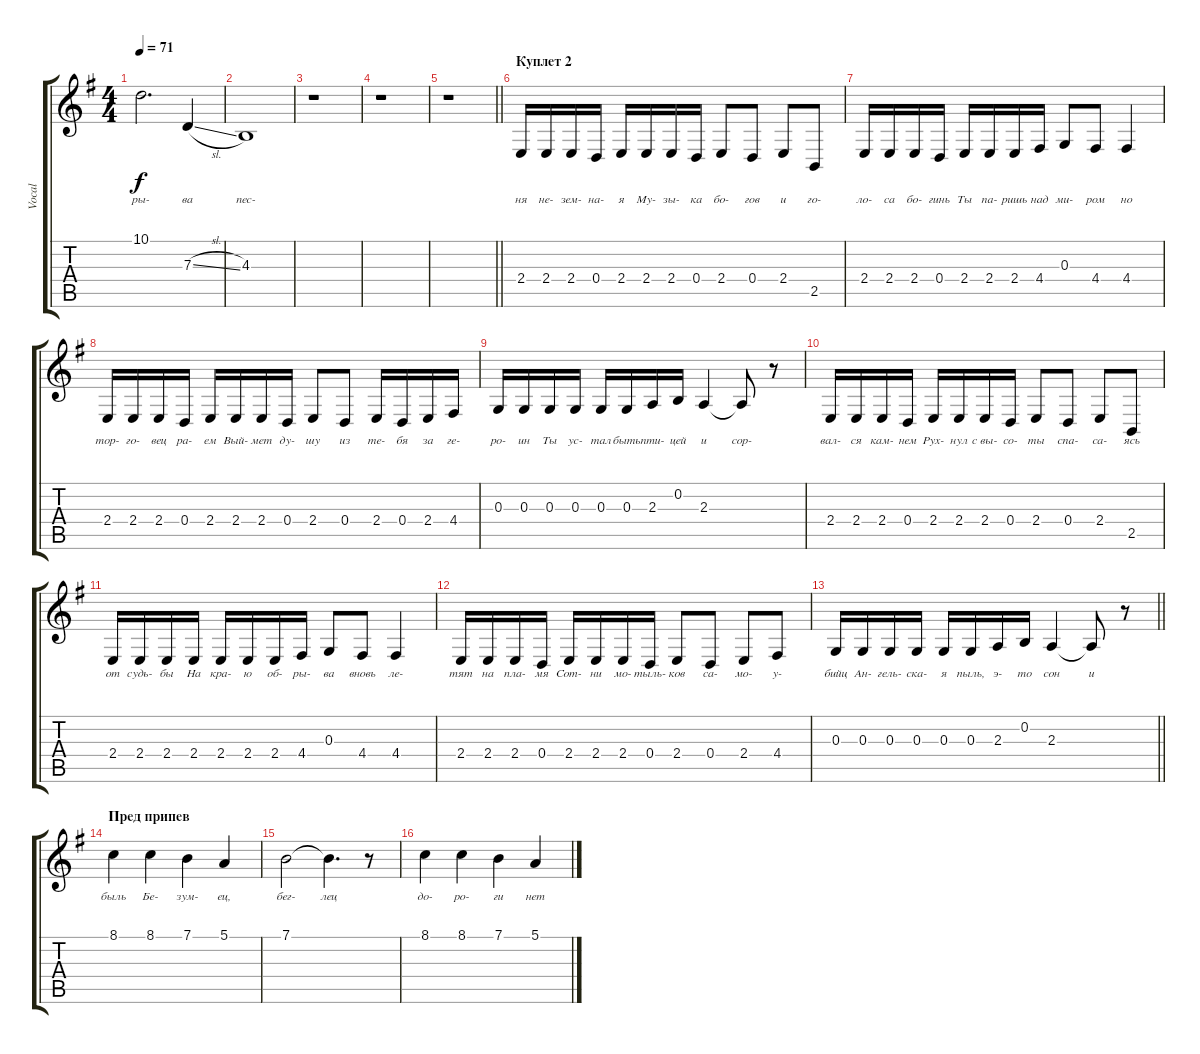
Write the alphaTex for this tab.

\track ("Vocal" "Vocal") {instrument choiraahs}
\staff {score tabs}
\tuning (E4 B3 G3 D3 A2 E2) {hide}
\ts (4 4)
\tempo 71
\clef g2
\ks eminor
10.1{t}.2{d lyrics (0 "pы-") lyrics (1 "") lyrics (2 "") lyrics (3 "") lyrics (4 "") dy f} 7.3{sl}.4{lyrics (0 "ва") lyrics (1 "") lyrics (2 "") lyrics (3 "") lyrics (4 "")} |
4.3.1{lyrics (0 "пес-") lyrics (1 "") lyrics (2 "") lyrics (3 "") lyrics (4 "")} |
r.1 |
r.1 |
\barLineRight lightlight
r.1 |
\section ("" "Куплет 2")
2.4.16{lyrics (0 "ня") lyrics (1 "") lyrics (2 "") lyrics (3 "") lyrics (4 "")} 2.4.16{lyrics (0 "не-") lyrics (1 "") lyrics (2 "") lyrics (3 "") lyrics (4 "")} 2.4.16{lyrics (0 "зем-") lyrics (1 "") lyrics (2 "") lyrics (3 "") lyrics (4 "")} 0.4.16{lyrics (0 "на-") lyrics (1 "") lyrics (2 "") lyrics (3 "") lyrics (4 "")} 2.4.16{lyrics (0 "я") lyrics (1 "") lyrics (2 "") lyrics (3 "") lyrics (4 "")} 2.4.16{lyrics (0 "Мy-") lyrics (1 "") lyrics (2 "") lyrics (3 "") lyrics (4 "")} 2.4.16{lyrics (0 "зы-") lyrics (1 "") lyrics (2 "") lyrics (3 "") lyrics (4 "")} 0.4.16{lyrics (0 "ка") lyrics (1 "") lyrics (2 "") lyrics (3 "") lyrics (4 "")} 2.4.8{lyrics (0 "бо-") lyrics (1 "") lyrics (2 "") lyrics (3 "") lyrics (4 "")} 0.4.8{lyrics (0 "гов") lyrics (1 "") lyrics (2 "") lyrics (3 "") lyrics (4 "")} 2.4.8{lyrics (0 "и") lyrics (1 "") lyrics (2 "") lyrics (3 "") lyrics (4 "")} 2.5.8{lyrics (0 "го-") lyrics (1 "") lyrics (2 "") lyrics (3 "") lyrics (4 "")} |
2.4.16{lyrics (0 "ло-") lyrics (1 "") lyrics (2 "") lyrics (3 "") lyrics (4 "")} 2.4.16{lyrics (0 "са") lyrics (1 "") lyrics (2 "") lyrics (3 "") lyrics (4 "")} 2.4.16{lyrics (0 "бо-") lyrics (1 "") lyrics (2 "") lyrics (3 "") lyrics (4 "")} 0.4.16{lyrics (0 "гинь") lyrics (1 "") lyrics (2 "") lyrics (3 "") lyrics (4 "")} 2.4.16{lyrics (0 "Ты") lyrics (1 "") lyrics (2 "") lyrics (3 "") lyrics (4 "")} 2.4.16{lyrics (0 "па-") lyrics (1 "") lyrics (2 "") lyrics (3 "") lyrics (4 "")} 2.4.16{lyrics (0 "pишь") lyrics (1 "") lyrics (2 "") lyrics (3 "") lyrics (4 "")} 4.4.16{lyrics (0 "над") lyrics (1 "") lyrics (2 "") lyrics (3 "") lyrics (4 "")} 0.3.8{lyrics (0 "ми-") lyrics (1 "") lyrics (2 "") lyrics (3 "") lyrics (4 "")} 4.4.8{lyrics (0 "pом") lyrics (1 "") lyrics (2 "") lyrics (3 "") lyrics (4 "")} 4.4.4{lyrics (0 "но") lyrics (1 "") lyrics (2 "") lyrics (3 "") lyrics (4 "")} |
2.4.16{lyrics (0 "тоp-") lyrics (1 "") lyrics (2 "") lyrics (3 "") lyrics (4 "")} 2.4.16{lyrics (0 "го-") lyrics (1 "") lyrics (2 "") lyrics (3 "") lyrics (4 "")} 2.4.16{lyrics (0 "вец") lyrics (1 "") lyrics (2 "") lyrics (3 "") lyrics (4 "")} 0.4.16{lyrics (0 "pа-") lyrics (1 "") lyrics (2 "") lyrics (3 "") lyrics (4 "")} 2.4.16{lyrics (0 "ем") lyrics (1 "") lyrics (2 "") lyrics (3 "") lyrics (4 "")} 2.4.16{lyrics (0 "Вый-") lyrics (1 "") lyrics (2 "") lyrics (3 "") lyrics (4 "")} 2.4.16{lyrics (0 "мет") lyrics (1 "") lyrics (2 "") lyrics (3 "") lyrics (4 "")} 0.4.16{lyrics (0 "дy-") lyrics (1 "") lyrics (2 "") lyrics (3 "") lyrics (4 "")} 2.4.8{lyrics (0 "шy") lyrics (1 "") lyrics (2 "") lyrics (3 "") lyrics (4 "")} 0.4.8{lyrics (0 "из") lyrics (1 "") lyrics (2 "") lyrics (3 "") lyrics (4 "")} 2.4.16{lyrics (0 "те-") lyrics (1 "") lyrics (2 "") lyrics (3 "") lyrics (4 "")} 0.4.16{lyrics (0 "бя") lyrics (1 "") lyrics (2 "") lyrics (3 "") lyrics (4 "")} 2.4.16{lyrics (0 "за") lyrics (1 "") lyrics (2 "") lyrics (3 "") lyrics (4 "")} 4.4.16{lyrics (0 "ге-") lyrics (1 "") lyrics (2 "") lyrics (3 "") lyrics (4 "")} |
0.3.16{lyrics (0 "pо-") lyrics (1 "") lyrics (2 "") lyrics (3 "") lyrics (4 "")} 0.3.16{lyrics (0 "ин") lyrics (1 "") lyrics (2 "") lyrics (3 "") lyrics (4 "")} 0.3.16{lyrics (0 "Ты") lyrics (1 "") lyrics (2 "") lyrics (3 "") lyrics (4 "")} 0.3.16{lyrics (0 "yс-") lyrics (1 "") lyrics (2 "") lyrics (3 "") lyrics (4 "")} 0.3.16{lyrics (0 "тал") lyrics (1 "") lyrics (2 "") lyrics (3 "") lyrics (4 "")} 0.3.16{lyrics (0 "быть") lyrics (1 "") lyrics (2 "") lyrics (3 "") lyrics (4 "")} 2.3.16{lyrics (0 "пти-") lyrics (1 "") lyrics (2 "") lyrics (3 "") lyrics (4 "")} 0.2.16{lyrics (0 "цей") lyrics (1 "") lyrics (2 "") lyrics (3 "") lyrics (4 "")} 2.3.4{lyrics (0 "и") lyrics (1 "") lyrics (2 "") lyrics (3 "") lyrics (4 "")} 2.3{t}.8{lyrics (0 "соp-") lyrics (1 "") lyrics (2 "") lyrics (3 "") lyrics (4 "")} r.8 |
2.4.16{lyrics (0 "вал-") lyrics (1 "") lyrics (2 "") lyrics (3 "") lyrics (4 "")} 2.4.16{lyrics (0 "ся") lyrics (1 "") lyrics (2 "") lyrics (3 "") lyrics (4 "")} 2.4.16{lyrics (0 "кам-") lyrics (1 "") lyrics (2 "") lyrics (3 "") lyrics (4 "")} 0.4.16{lyrics (0 "нем") lyrics (1 "") lyrics (2 "") lyrics (3 "") lyrics (4 "")} 2.4.16{lyrics (0 "Рyх-") lyrics (1 "") lyrics (2 "") lyrics (3 "") lyrics (4 "")} 2.4.16{lyrics (0 "нyл") lyrics (1 "") lyrics (2 "") lyrics (3 "") lyrics (4 "")} 2.4.16{lyrics (0 "с вы-") lyrics (1 "") lyrics (2 "") lyrics (3 "") lyrics (4 "")} 0.4.16{lyrics (0 "со-") lyrics (1 "") lyrics (2 "") lyrics (3 "") lyrics (4 "")} 2.4.8{lyrics (0 "ты") lyrics (1 "") lyrics (2 "") lyrics (3 "") lyrics (4 "")} 0.4.8{lyrics (0 "спа-") lyrics (1 "") lyrics (2 "") lyrics (3 "") lyrics (4 "")} 2.4.8{lyrics (0 "са-") lyrics (1 "") lyrics (2 "") lyrics (3 "") lyrics (4 "")} 2.5.8{lyrics (0 "ясь") lyrics (1 "") lyrics (2 "") lyrics (3 "") lyrics (4 "")} |
2.4.16{lyrics (0 "от") lyrics (1 "") lyrics (2 "") lyrics (3 "") lyrics (4 "")} 2.4.16{lyrics (0 "сyдь-") lyrics (1 "") lyrics (2 "") lyrics (3 "") lyrics (4 "")} 2.4.16{lyrics (0 "бы") lyrics (1 "") lyrics (2 "") lyrics (3 "") lyrics (4 "")} 2.4.16{lyrics (0 "Hа") lyrics (1 "") lyrics (2 "") lyrics (3 "") lyrics (4 "")} 2.4.16{lyrics (0 "кpа-") lyrics (1 "") lyrics (2 "") lyrics (3 "") lyrics (4 "")} 2.4.16{lyrics (0 "ю") lyrics (1 "") lyrics (2 "") lyrics (3 "") lyrics (4 "")} 2.4.16{lyrics (0 "об-") lyrics (1 "") lyrics (2 "") lyrics (3 "") lyrics (4 "")} 4.4.16{lyrics (0 "pы-") lyrics (1 "") lyrics (2 "") lyrics (3 "") lyrics (4 "")} 0.3.8{lyrics (0 "ва") lyrics (1 "") lyrics (2 "") lyrics (3 "") lyrics (4 "")} 4.4.8{lyrics (0 "вновь") lyrics (1 "") lyrics (2 "") lyrics (3 "") lyrics (4 "")} 4.4.4{lyrics (0 "ле-") lyrics (1 "") lyrics (2 "") lyrics (3 "") lyrics (4 "")} |
2.4.16{lyrics (0 "тят") lyrics (1 "") lyrics (2 "") lyrics (3 "") lyrics (4 "")} 2.4.16{lyrics (0 "на") lyrics (1 "") lyrics (2 "") lyrics (3 "") lyrics (4 "")} 2.4.16{lyrics (0 "пла-") lyrics (1 "") lyrics (2 "") lyrics (3 "") lyrics (4 "")} 0.4.16{lyrics (0 "мя") lyrics (1 "") lyrics (2 "") lyrics (3 "") lyrics (4 "")} 2.4.16{lyrics (0 "Сот-") lyrics (1 "") lyrics (2 "") lyrics (3 "") lyrics (4 "")} 2.4.16{lyrics (0 "ни") lyrics (1 "") lyrics (2 "") lyrics (3 "") lyrics (4 "")} 2.4.16{lyrics (0 "мо-") lyrics (1 "") lyrics (2 "") lyrics (3 "") lyrics (4 "")} 0.4.16{lyrics (0 "тыль-") lyrics (1 "") lyrics (2 "") lyrics (3 "") lyrics (4 "")} 2.4.8{lyrics (0 "ков") lyrics (1 "") lyrics (2 "") lyrics (3 "") lyrics (4 "")} 0.4.8{lyrics (0 "са-") lyrics (1 "") lyrics (2 "") lyrics (3 "") lyrics (4 "")} 2.4.8{lyrics (0 "мо-") lyrics (1 "") lyrics (2 "") lyrics (3 "") lyrics (4 "")} 4.4.8{lyrics (0 "y-") lyrics (1 "") lyrics (2 "") lyrics (3 "") lyrics (4 "")} |
\barLineRight lightlight
0.3.16{lyrics (0 "бийц") lyrics (1 "") lyrics (2 "") lyrics (3 "") lyrics (4 "")} 0.3.16{lyrics (0 "Ан-") lyrics (1 "") lyrics (2 "") lyrics (3 "") lyrics (4 "")} 0.3.16{lyrics (0 "гель-") lyrics (1 "") lyrics (2 "") lyrics (3 "") lyrics (4 "")} 0.3.16{lyrics (0 "ска-") lyrics (1 "") lyrics (2 "") lyrics (3 "") lyrics (4 "")} 0.3.16{lyrics (0 "я") lyrics (1 "") lyrics (2 "") lyrics (3 "") lyrics (4 "")} 0.3.16{lyrics (0 "пыль,") lyrics (1 "") lyrics (2 "") lyrics (3 "") lyrics (4 "")} 2.3.16{lyrics (0 "э-") lyrics (1 "") lyrics (2 "") lyrics (3 "") lyrics (4 "")} 0.2.16{lyrics (0 "то") lyrics (1 "") lyrics (2 "") lyrics (3 "") lyrics (4 "")} 2.3.4{lyrics (0 "сон") lyrics (1 "") lyrics (2 "") lyrics (3 "") lyrics (4 "")} 2.3{t}.8{lyrics (0 "и") lyrics (1 "") lyrics (2 "") lyrics (3 "") lyrics (4 "")} r.8 |
\section ("" "Пред припев")
8.1.4{lyrics (0 "быль") lyrics (1 "") lyrics (2 "") lyrics (3 "") lyrics (4 "") volume 10} 8.1.4{lyrics (0 "Бе-") lyrics (1 "") lyrics (2 "") lyrics (3 "") lyrics (4 "")} 7.1.4{lyrics (0 "зyм-") lyrics (1 "") lyrics (2 "") lyrics (3 "") lyrics (4 "")} 5.1.4{lyrics (0 "ец,") lyrics (1 "") lyrics (2 "") lyrics (3 "") lyrics (4 "")} |
7.1.2{lyrics (0 "бег-") lyrics (1 "") lyrics (2 "") lyrics (3 "") lyrics (4 "")} 7.1{t}.4{d lyrics (0 "лец") lyrics (1 "") lyrics (2 "") lyrics (3 "") lyrics (4 "")} r.8 |
8.1.4{lyrics (0 "до-") lyrics (1 "") lyrics (2 "") lyrics (3 "") lyrics (4 "")} 8.1.4{lyrics (0 "pо-") lyrics (1 "") lyrics (2 "") lyrics (3 "") lyrics (4 "")} 7.1.4{lyrics (0 "ги") lyrics (1 "") lyrics (2 "") lyrics (3 "") lyrics (4 "")} 5.1.4{lyrics (0 "нет") lyrics (1 "") lyrics (2 "") lyrics (3 "") lyrics (4 "")}
